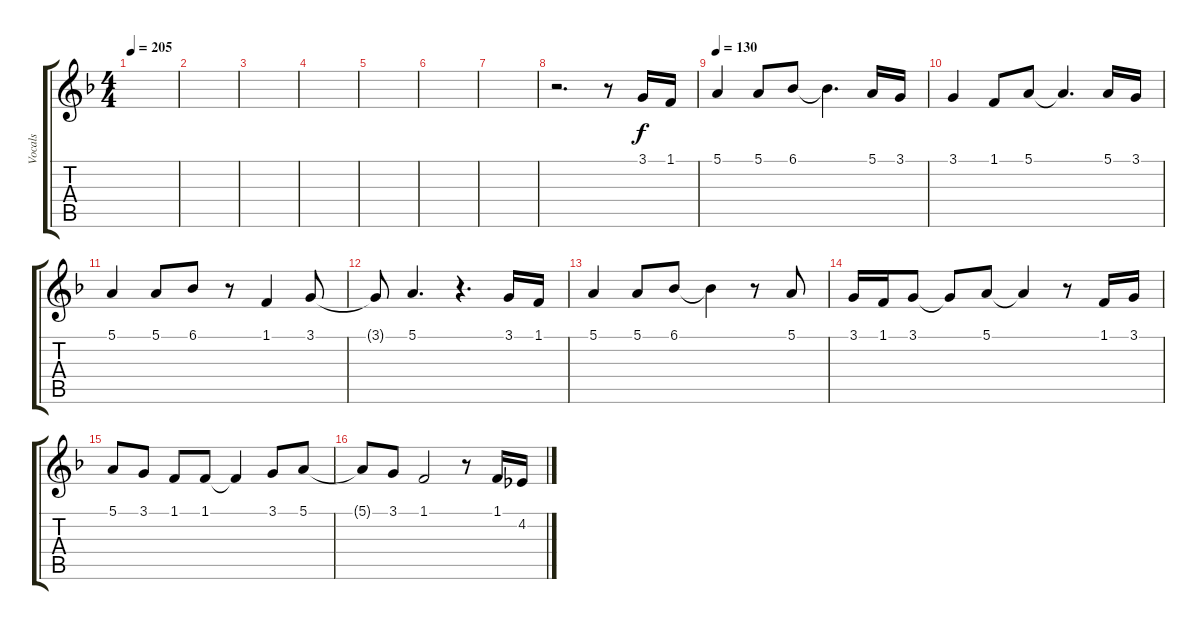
\track ("Vocals" "Vocals") {instrument violin}
\staff {score tabs}
\tuning (E4 B3 G3 D3 A2 E2) {hide}
\ts (4 4)
\tempo 205
\clef g2
\ks f
|
|
|
|
|
|
|
r.2{d} r.8 3.1.16 1.1.16 |
\tempo 130
5.1.4 5.1.8 6.1.8 6.1{t}.4{d} 5.1.16 3.1.16 |
3.1.4 1.1.8 5.1.8 5.1{t}.4{d} 5.1.16 3.1.16 |
5.1.4 5.1.8 6.1.8 r.8 1.1.4 3.1.8 |
3.1{t}.8 5.1.4{d} r.4{d} 3.1.16 1.1.16 |
5.1.4 5.1.8 6.1.8 6.1{t}.4 r.8 5.1.8 |
3.1.16 1.1.16 3.1.8 3.1{t}.8 5.1.8 5.1{t}.4 r.8 1.1.16 3.1.16 |
5.1.8 3.1.8 1.1.8 1.1.8 1.1{t}.4 3.1.8 5.1.8 |
5.1{t}.8 3.1.8 1.1.2 r.8 1.1.16 4.2.16
